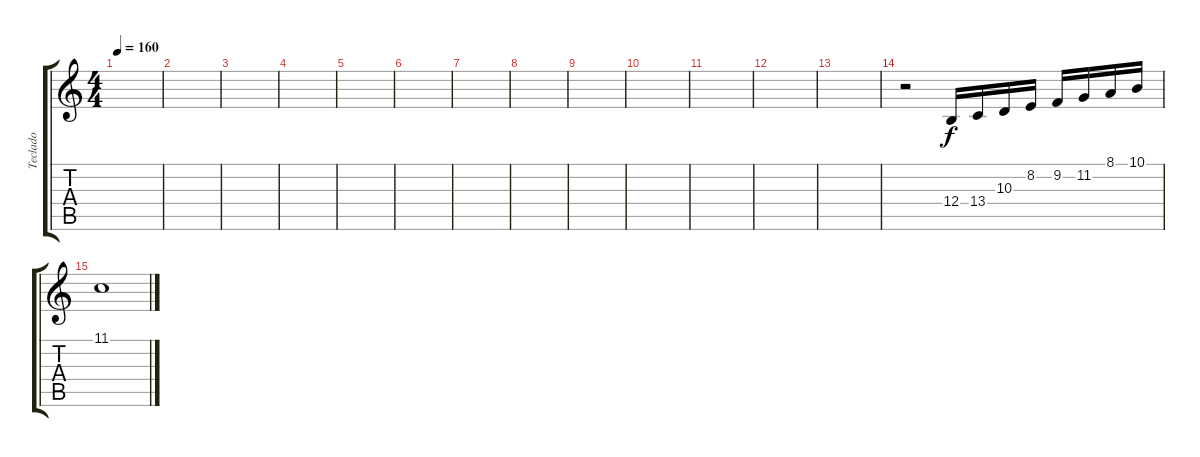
\track ("Teclado" "Teclado") {instrument electricgrandpiano}
\staff {score tabs}
\tuning (Db4 Ab3 E3 B2 Gb2 Db2) {hide}
\ts (4 4)
\tempo 160
\clef g2
\ks c
|
|
|
|
|
|
|
|
|
|
|
|
|
r.2 12.4.16 13.4.16 10.3.16 8.2.16 9.2.16 11.2.16 8.1.16 10.1.16 |
11.1.1
